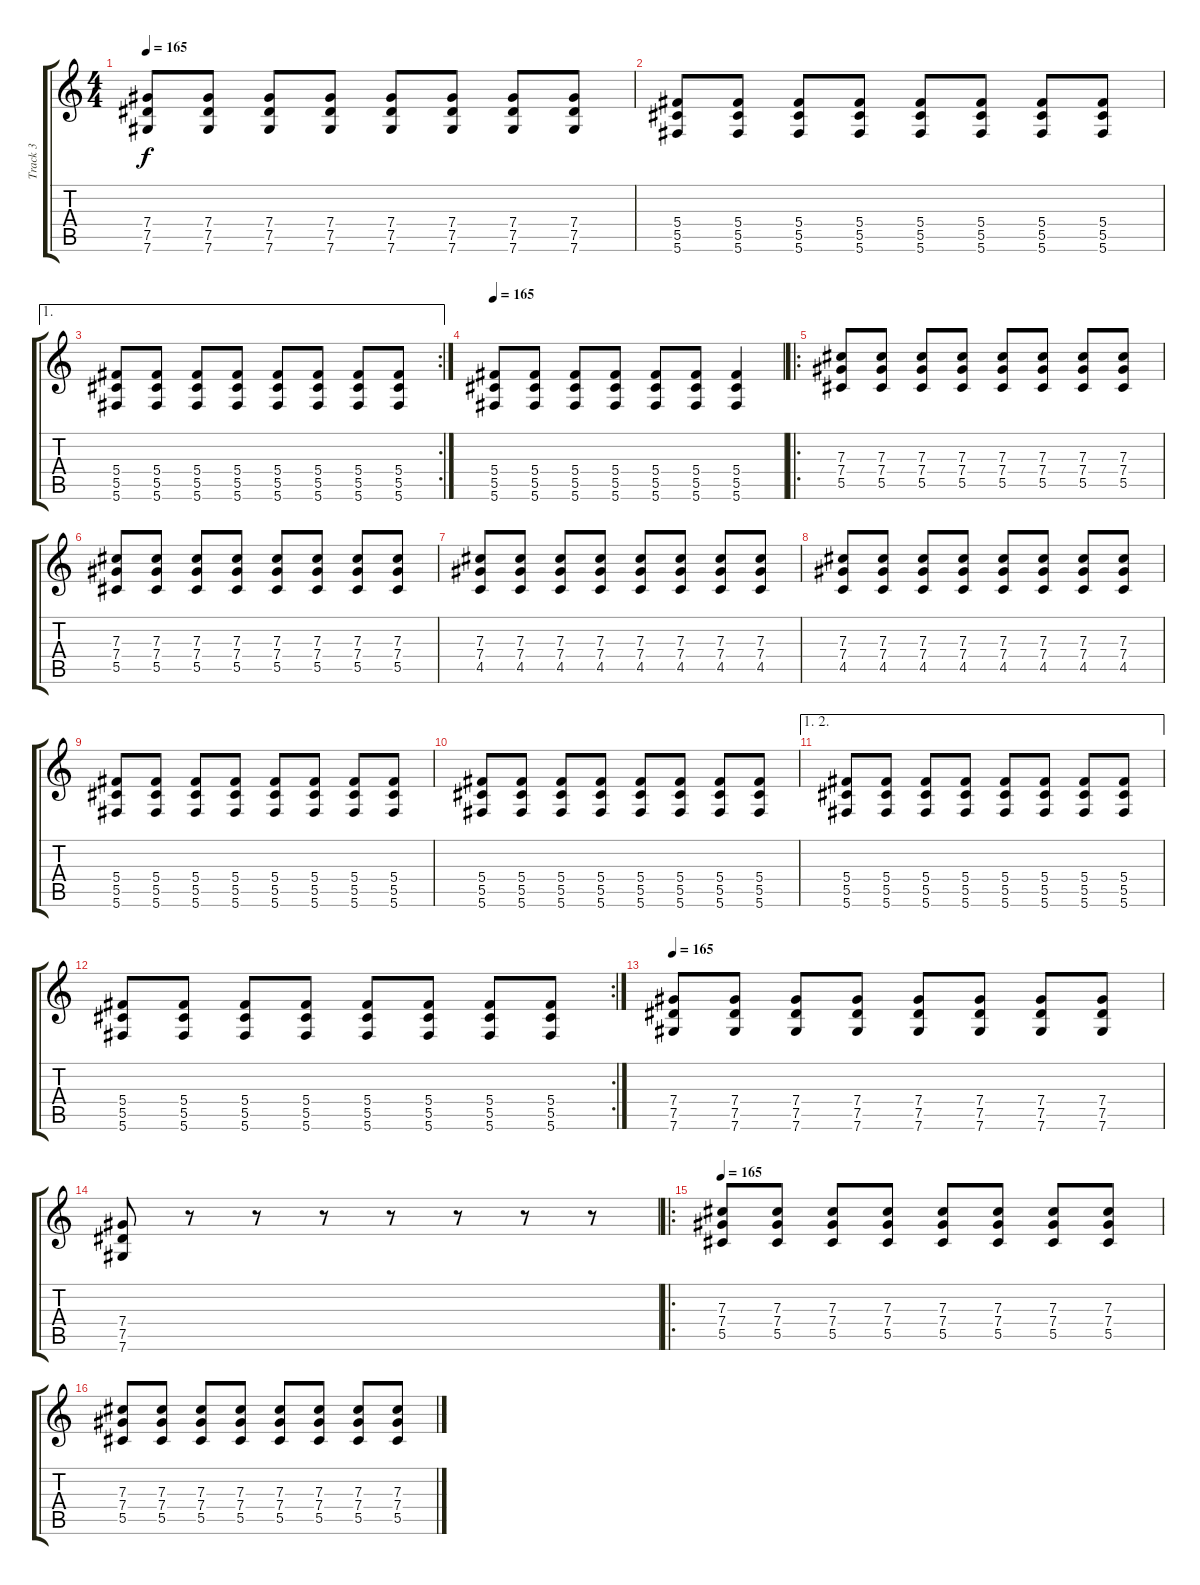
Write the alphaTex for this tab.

\track ("Track 3" "Track 3") {instrument distortionguitar}
\staff {score tabs}
\tuning (Eb4 Bb3 Gb3 Db3 Ab2 Db2) {hide}
\ts (4 4)
\tempo 165
\clef g2
\ks c
(7.4 7.5 7.6).8{dy f} (7.4 7.5 7.6).8 (7.4 7.5 7.6).8 (7.4 7.5 7.6).8 (7.4 7.5 7.6).8 (7.4 7.5 7.6).8 (7.4 7.5 7.6).8 (7.4 7.5 7.6).8 |
(5.4 5.5 5.6).8 (5.4 5.5 5.6).8 (5.4 5.5 5.6).8 (5.4 5.5 5.6).8 (5.4 5.5 5.6).8 (5.4 5.5 5.6).8 (5.4 5.5 5.6).8 (5.4 5.5 5.6).8 |
\ae 1
\rc 2
(5.4 5.5 5.6).8 (5.4 5.5 5.6).8 (5.4 5.5 5.6).8 (5.4 5.5 5.6).8 (5.4 5.5 5.6).8 (5.4 5.5 5.6).8 (5.4 5.5 5.6).8 (5.4 5.5 5.6).8 |
\tempo 165
(5.4 5.5 5.6).8 (5.4 5.5 5.6).8 (5.4 5.5 5.6).8 (5.4 5.5 5.6).8{instrument electricguitarmuted} (5.4 5.5 5.6).8 (5.4 5.5 5.6).8 (5.4 5.5 5.6).4{instrument distortionguitar} |
\ro
(7.3 7.4 5.5).8{instrument electricguitarmuted} (7.3 7.4 5.5).8 (7.3 7.4 5.5).8 (7.3 7.4 5.5).8 (7.3 7.4 5.5).8 (7.3 7.4 5.5).8 (7.3 7.4 5.5).8 (7.3 7.4 5.5).8 |
(7.3 7.4 5.5).8 (7.3 7.4 5.5).8 (7.3 7.4 5.5).8 (7.3 7.4 5.5).8 (7.3 7.4 5.5).8 (7.3 7.4 5.5).8 (7.3 7.4 5.5).8 (7.3 7.4 5.5).8 |
(7.3 7.4 4.5).8 (7.3 7.4 4.5).8 (7.3 7.4 4.5).8 (7.3 7.4 4.5).8 (7.3 7.4 4.5).8 (7.3 7.4 4.5).8 (7.3 7.4 4.5).8 (7.3 7.4 4.5).8 |
(7.3 7.4 4.5).8 (7.3 7.4 4.5).8 (7.3 7.4 4.5).8 (7.3 7.4 4.5).8 (7.3 7.4 4.5).8 (7.3 7.4 4.5).8 (7.3 7.4 4.5).8 (7.3 7.4 4.5).8 |
(5.4 5.5 5.6).8 (5.4 5.5 5.6).8 (5.4 5.5 5.6).8 (5.4 5.5 5.6).8 (5.4 5.5 5.6).8 (5.4 5.5 5.6).8 (5.4 5.5 5.6).8 (5.4 5.5 5.6).8 |
(5.4 5.5 5.6).8 (5.4 5.5 5.6).8 (5.4 5.5 5.6).8 (5.4 5.5 5.6).8 (5.4 5.5 5.6).8 (5.4 5.5 5.6).8 (5.4 5.5 5.6).8 (5.4 5.5 5.6).8 |
\ae (1 2)
(5.4 5.5 5.6).8 (5.4 5.5 5.6).8 (5.4 5.5 5.6).8 (5.4 5.5 5.6).8 (5.4 5.5 5.6).8 (5.4 5.5 5.6).8 (5.4 5.5 5.6).8 (5.4 5.5 5.6).8 |
\rc 2
(5.4 5.5 5.6).8 (5.4 5.5 5.6).8 (5.4 5.5 5.6).8 (5.4 5.5 5.6).8 (5.4 5.5 5.6).8 (5.4 5.5 5.6).8 (5.4 5.5 5.6).8 (5.4 5.5 5.6).8 |
\tempo 165
(7.4 7.5 7.6).8{instrument electricguitarmuted} (7.4 7.5 7.6).8 (7.4 7.5 7.6).8 (7.4 7.5 7.6).8 (7.4 7.5 7.6).8 (7.4 7.5 7.6).8 (7.4 7.5 7.6).8 (7.4 7.5 7.6).8 |
(7.4 7.5 7.6).8 r.8 r.8 r.8 r.8 r.8 r.8 r.8 |
\ro
\tempo 165
(7.3 7.4 5.5).8{volume 16 instrument distortionguitar} (7.3 7.4 5.5).8 (7.3 7.4 5.5).8 (7.3 7.4 5.5).8 (7.3 7.4 5.5).8 (7.3 7.4 5.5).8 (7.3 7.4 5.5).8 (7.3 7.4 5.5).8 |
(7.3 7.4 5.5).8 (7.3 7.4 5.5).8 (7.3 7.4 5.5).8 (7.3 7.4 5.5).8 (7.3 7.4 5.5).8 (7.3 7.4 5.5).8 (7.3 7.4 5.5).8 (7.3 7.4 5.5).8
